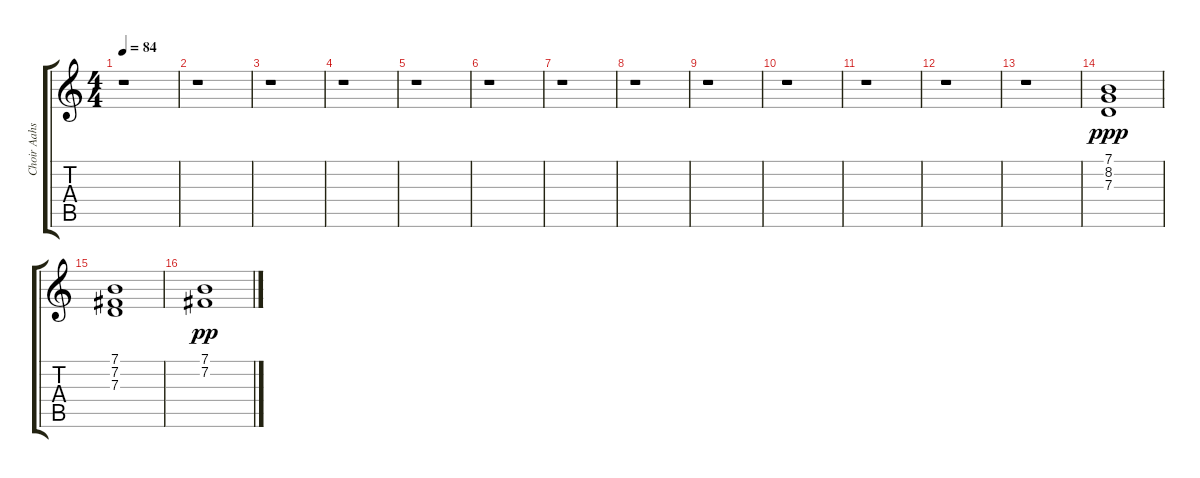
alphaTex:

\track ("Choir Aahs" "Choir Aahs") {instrument choiraahs}
\staff {score tabs}
\tuning (E4 B3 G3 D3 A2 E2) {hide}
\ts (4 4)
\tempo 84
\clef g2
\ks c
r.1{dy ppp instrument choiraahs} |
r.1 |
r.1 |
r.1 |
r.1 |
r.1 |
r.1 |
r.1 |
r.1 |
r.1 |
r.1 |
r.1 |
r.1 |
(7.1 8.2 7.3).1 |
(7.1 7.2 7.3).1 |
(7.1 7.2).1{dy pp}
